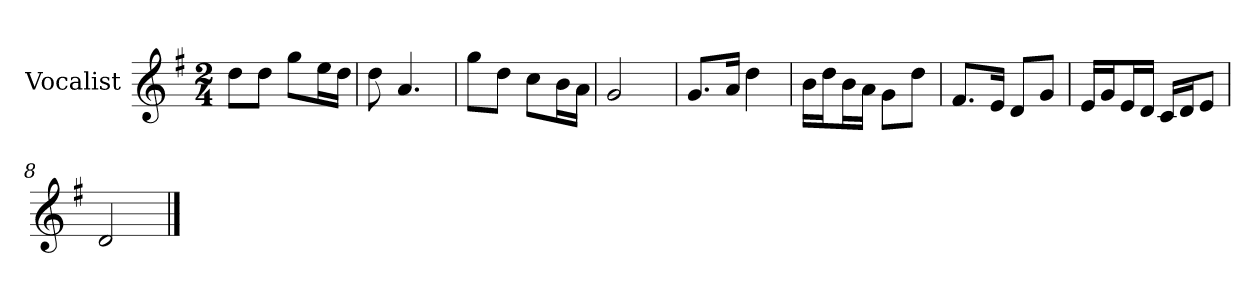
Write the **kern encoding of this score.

**kern
*part1
*staff1
*I"Vocalist
*k[f#]
*G:
*M2/4
=
8ddL
8ddJ
8ggL
16eeL
16ddJJ
=1
8dd
4.a
=2
8ggL
8ddJ
8ccL
16bL
16aJJ
=3
2g
=4
8.gL
16aJk
4dd
=5
16bLL
16ddJ
16bL
16aJJ
8gL
8ddJ
=6
8.f#L
16eJk
8dL
8gJ
=7
16eLL
16gJ
16eL
16dJJ
16cLL
16dJ
8eJ
=8
2d
==
*-
